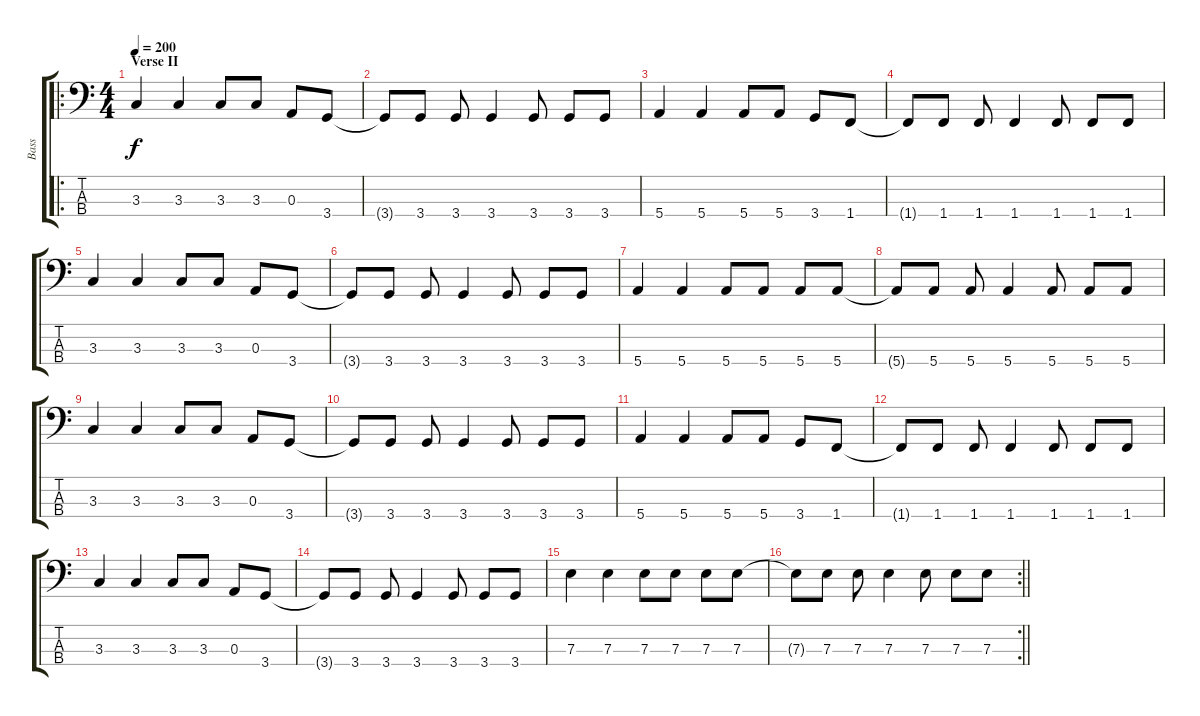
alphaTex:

\track ("Bass" "Bass") {instrument electricbasspick}
\staff {score tabs}
\tuning (G2 D2 A1 E1) {hide}
\ro
\ts (4 4)
\section ("" "Verse II")
\tempo 200
\clef f4
\ks c
3.3.4{dy f} 3.3.4 3.3.8 3.3.8 0.3.8 3.4.8 |
3.4{t}.8 3.4.8 3.4.8 3.4.4 3.4.8 3.4.8 3.4.8 |
5.4.4 5.4.4 5.4.8 5.4.8 3.4.8 1.4.8 |
1.4{t}.8 1.4.8 1.4.8 1.4.4 1.4.8 1.4.8 1.4.8 |
3.3.4 3.3.4 3.3.8 3.3.8 0.3.8 3.4.8 |
3.4{t}.8 3.4.8 3.4.8 3.4.4 3.4.8 3.4.8 3.4.8 |
5.4.4 5.4.4 5.4.8 5.4.8 5.4.8 5.4.8 |
5.4{t}.8 5.4.8 5.4.8 5.4.4 5.4.8 5.4.8 5.4.8 |
3.3.4 3.3.4 3.3.8 3.3.8 0.3.8 3.4.8 |
3.4{t}.8 3.4.8 3.4.8 3.4.4 3.4.8 3.4.8 3.4.8 |
5.4.4 5.4.4 5.4.8 5.4.8 3.4.8 1.4.8 |
1.4{t}.8 1.4.8 1.4.8 1.4.4 1.4.8 1.4.8 1.4.8 |
3.3.4 3.3.4 3.3.8 3.3.8 0.3.8 3.4.8 |
3.4{t}.8 3.4.8 3.4.8 3.4.4 3.4.8 3.4.8 3.4.8 |
7.3.4 7.3.4 7.3.8 7.3.8 7.3.8 7.3.8 |
\rc 2
\barLineRight lightlight
7.3{t}.8 7.3.8 7.3.8 7.3.4 7.3.8 7.3.8 7.3.8
